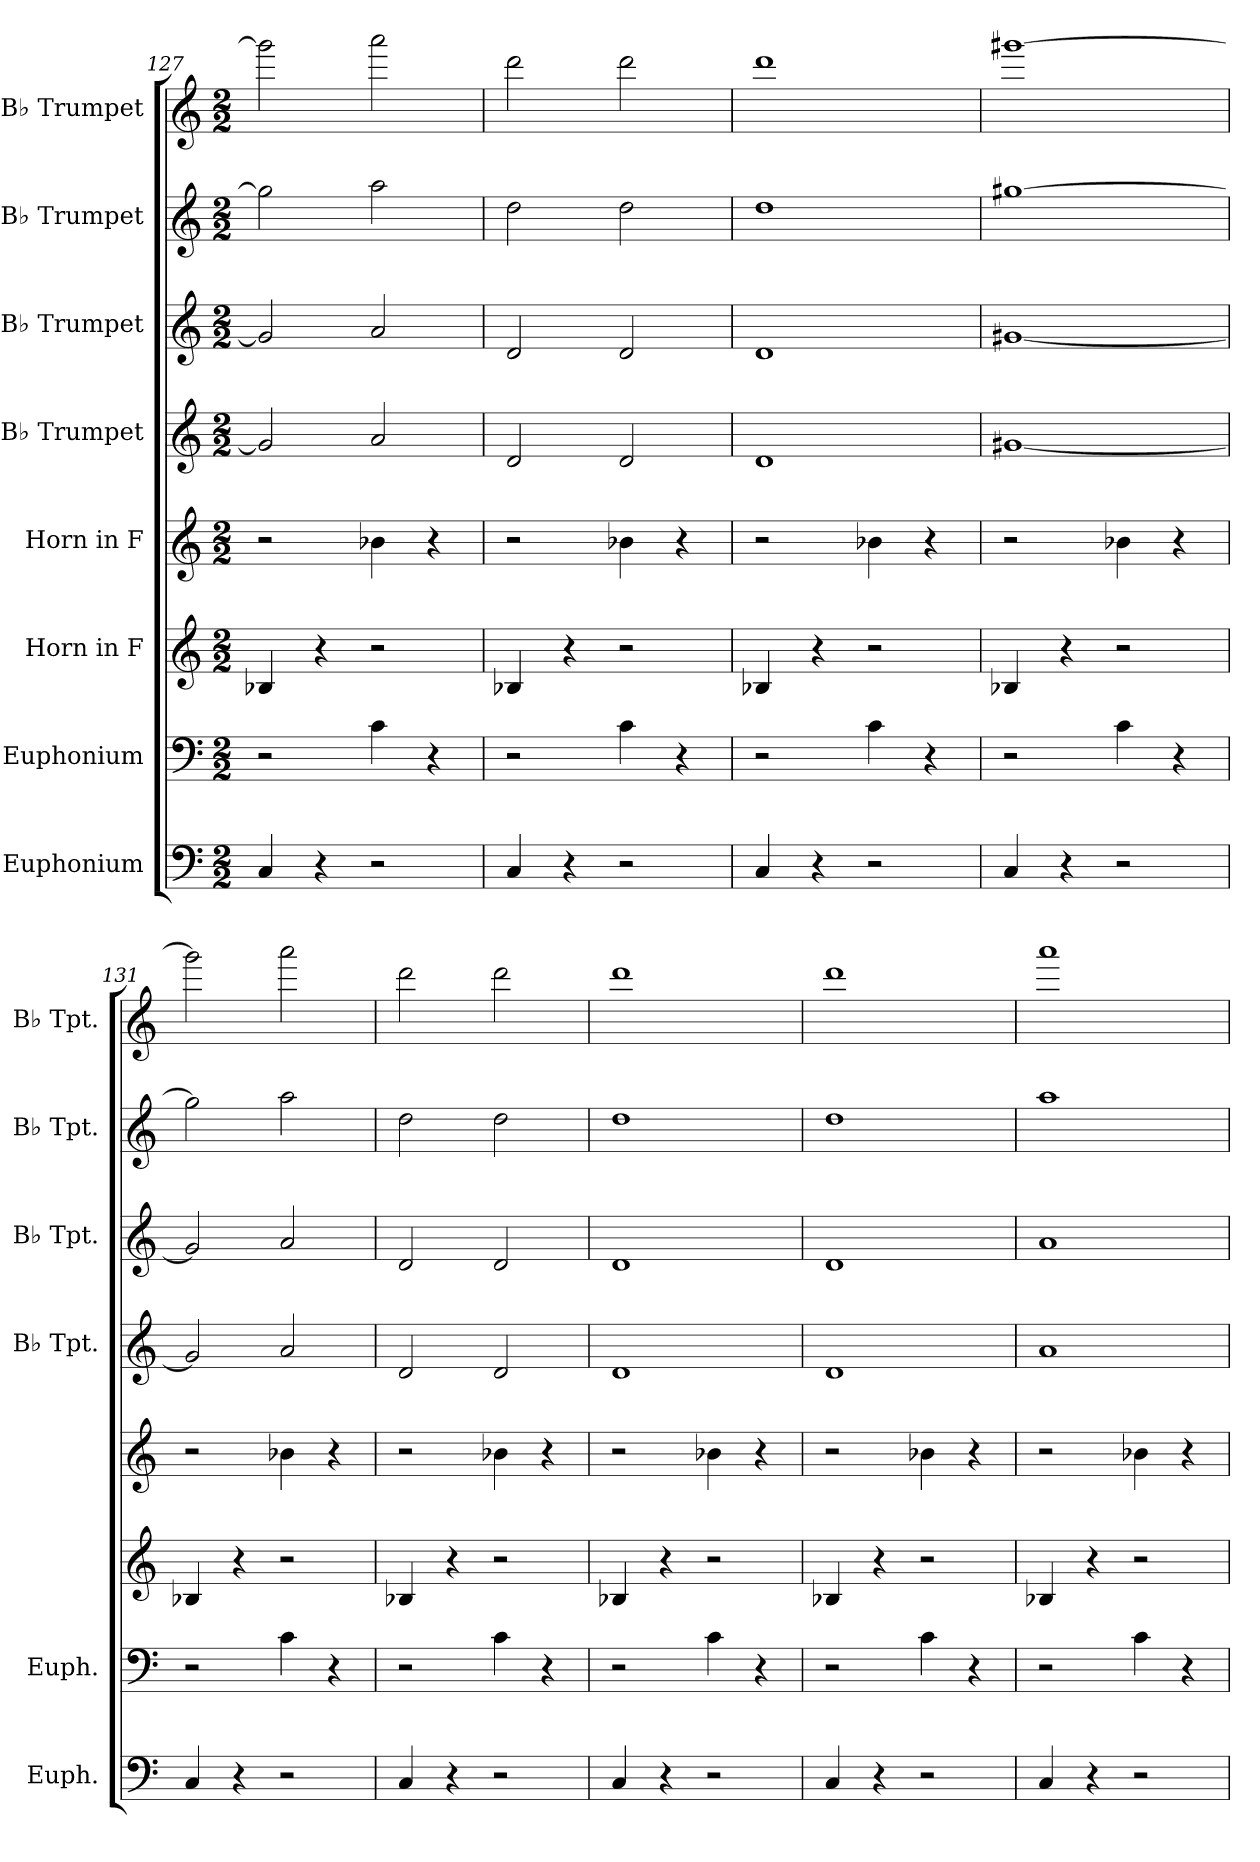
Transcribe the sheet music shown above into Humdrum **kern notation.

**kern	**kern	**kern	**kern	**kern	**kern	**kern	**kern
*part8	*part7	*part6	*part5	*part4	*part3	*part2	*part1
*staff8	*staff7	*staff6	*staff5	*staff4	*staff3	*staff2	*staff1
*I"Euphonium	*I"Euphonium	*I"Horn in F	*I"Horn in F	*I"B♭ Trumpet	*I"B♭ Trumpet	*I"B♭ Trumpet	*I"B♭ Trumpet
*I'Euph.	*I'Euph.	*	*	*I'B♭ Tpt.	*I'B♭ Tpt.	*I'B♭ Tpt.	*I'B♭ Tpt.
*clefF4	*clefF4	*clefG2	*clefG2	*clefG2	*clefG2	*clefG2	*clefG2
*	*	*ITrd4c7	*ITrd4c7	*ITrd1c2	*ITrd1c2	*ITrd1c2	*ITrd1c2
*k[]	*k[]	*k[b-]	*k[b-]	*k[b-e-]	*k[b-e-]	*k[b-e-]	*k[b-e-]
*M2/2	*M2/2	*M2/2	*M2/2	*M2/2	*M2/2	*M2/2	*M2/2
=127	=127	=127	=127	=127	=127	=127	=127
4C/	2r	4E-X/	2r	2f#/]	2f#/]	2ff#\]	2fff#\]
4r	.	4r	.	.	.	.	.
2r	4c\	2r	4e-X\	2g/	2g/	2gg\	2ggg\
.	4r	.	4r	.	.	.	.
=128	=128	=128	=128	=128	=128	=128	=128
4C/	2r	4E-X/	2r	2c/	2c/	2cc\	2ccc\
4r	.	4r	.	.	.	.	.
2r	4c\	2r	4e-X\	2c/	2c/	2cc\	2ccc\
.	4r	.	4r	.	.	.	.
=129	=129	=129	=129	=129	=129	=129	=129
4C/	2r	4E-X/	2r	1c	1c	1cc	1ccc
4r	.	4r	.	.	.	.	.
2r	4c\	2r	4e-X\	.	.	.	.
.	4r	.	4r	.	.	.	.
=130	=130	=130	=130	=130	=130	=130	=130
4C/	2r	4E-X/	2r	[1f#X	[1f#X	[1ff#X	[1fff#X
4r	.	4r	.	.	.	.	.
2r	4c\	2r	4e-X\	.	.	.	.
.	4r	.	4r	.	.	.	.
=131	=131	=131	=131	=131	=131	=131	=131
4C/	2r	4E-X/	2r	2f#/]	2f#/]	2ff#\]	2fff#\]
4r	.	4r	.	.	.	.	.
2r	4c\	2r	4e-X\	2g/	2g/	2gg\	2ggg\
.	4r	.	4r	.	.	.	.
=132	=132	=132	=132	=132	=132	=132	=132
4C/	2r	4E-X/	2r	2c/	2c/	2cc\	2ccc\
4r	.	4r	.	.	.	.	.
2r	4c\	2r	4e-X\	2c/	2c/	2cc\	2ccc\
.	4r	.	4r	.	.	.	.
=133	=133	=133	=133	=133	=133	=133	=133
4C/	2r	4E-X/	2r	1c	1c	1cc	1ccc
4r	.	4r	.	.	.	.	.
2r	4c\	2r	4e-X\	.	.	.	.
.	4r	.	4r	.	.	.	.
=134	=134	=134	=134	=134	=134	=134	=134
4C/	2r	4E-X/	2r	1c	1c	1cc	1ccc
4r	.	4r	.	.	.	.	.
2r	4c\	2r	4e-X\	.	.	.	.
.	4r	.	4r	.	.	.	.
=135	=135	=135	=135	=135	=135	=135	=135
4C/	2r	4E-X/	2r	1g	1g	1gg	1ggg
4r	.	4r	.	.	.	.	.
2r	4c\	2r	4e-X\	.	.	.	.
.	4r	.	4r	.	.	.	.
=	=	=	=	=	=	=	=
*-	*-	*-	*-	*-	*-	*-	*-
